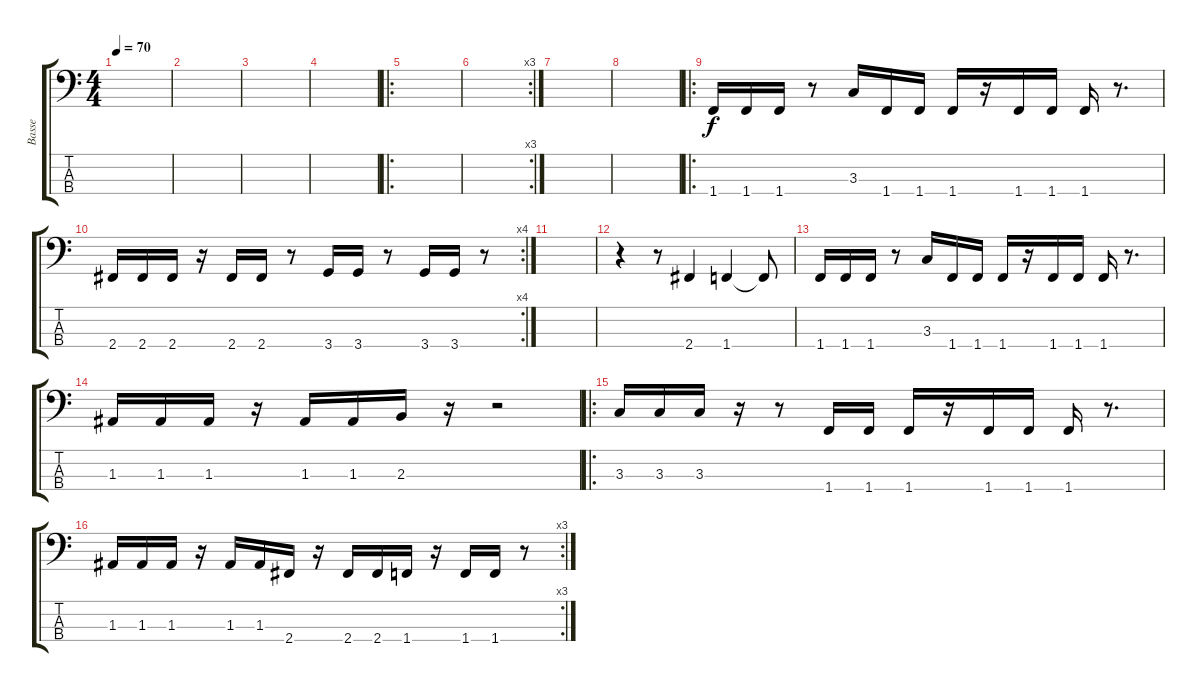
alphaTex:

\track ("Basse" "Basse") {instrument electricbassfinger}
\staff {score tabs}
\tuning (G2 D2 A1 E1) {hide}
\ts (4 4)
\tempo 70
\clef f4
\ks c
|
|
|
|
\ro
|
\rc 3
|
|
|
\ro
1.4.16 1.4.16 1.4.16 r.8 3.3.16 1.4.16 1.4.16 1.4.16 r.16 1.4.16 1.4.16 1.4.16 r.8{d} |
\rc 4
2.4.16 2.4.16 2.4.16 r.16 2.4.16 2.4.16 r.8 3.4.16 3.4.16 r.8 3.4.16 3.4.16 r.8 |
|
r.4 r.8 2.4.4 1.4.4 1.4{t}.8 |
1.4.16 1.4.16 1.4.16 r.8 3.3.16 1.4.16 1.4.16 1.4.16 r.16 1.4.16 1.4.16 1.4.16 r.8{d} |
1.3.16 1.3.16 1.3.16 r.16 1.3.16 1.3.16 2.3.16 r.16 r.2 |
\ro
3.3.16 3.3.16 3.3.16 r.16 r.8 1.4.16 1.4.16 1.4.16 r.16 1.4.16 1.4.16 1.4.16 r.8{d} |
\rc 3
1.3.16 1.3.16 1.3.16 r.16 1.3.16 1.3.16 2.4.16 r.16 2.4.16 2.4.16 1.4.16 r.16 1.4.16 1.4.16 r.8
